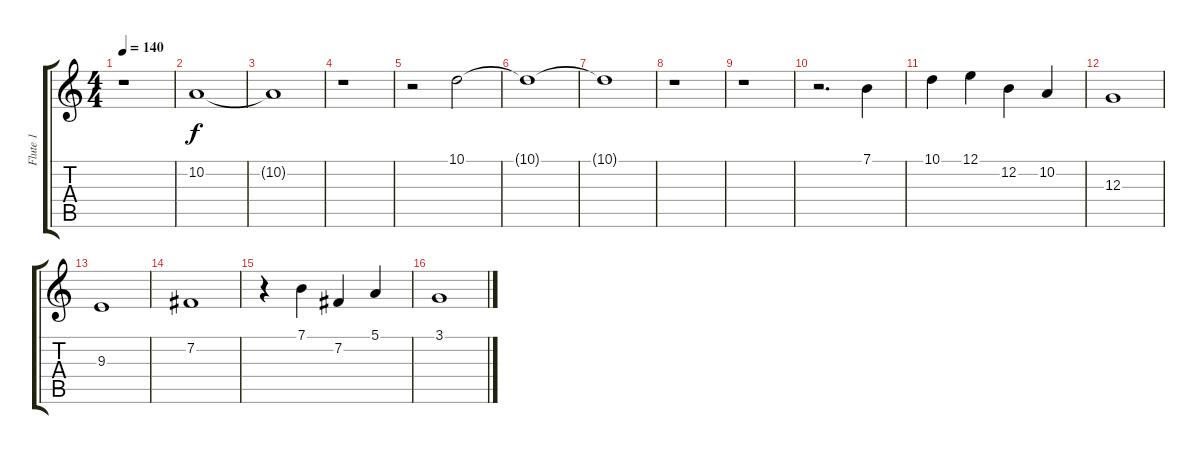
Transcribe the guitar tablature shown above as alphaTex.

\track ("Flute 1" "Flute 1") {instrument flute}
\staff {score tabs}
\tuning (E4 B3 G3 D3 A2 E2) {hide}
\ts (4 4)
\tempo 140
\clef g2
\ks c
r.1{dy f instrument flute} |
10.2.1 |
10.2{t}.1 |
r.1 |
r.2 10.1.2 |
10.1{t}.1 |
10.1{t}.1 |
r.1 |
r.1 |
r.2{d} 7.1.4 |
10.1.4 12.1.4 12.2.4 10.2.4 |
12.3.1 |
9.3.1 |
7.2.1 |
r.4 7.1.4 7.2.4 5.1.4 |
3.1.1
